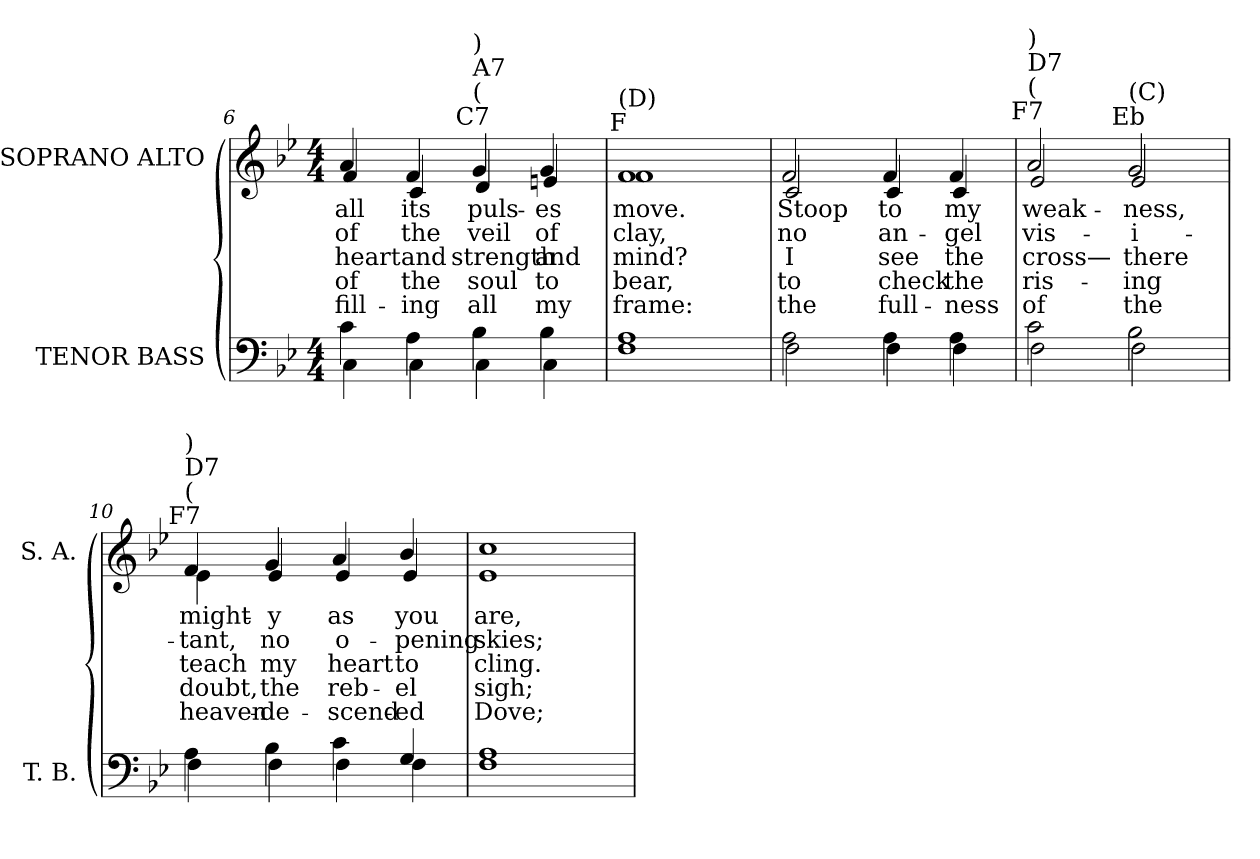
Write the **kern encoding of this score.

**kern	**kern	**text	**text	**text	**text	**text
*part2	*part1	*part1	*part1	*part1	*part1	*part1
*staff2	*staff1	*staff1	*staff1	*staff1	*staff1	*staff1
*I"TENOR BASS	*I"SOPRANO ALTO	*	*	*	*	*
*I'T. B.	*I'S. A.	*	*	*	*	*
*clefF4	*clefG2	*	*	*	*	*
*k[b-e-]	*k[b-e-]	*	*	*	*	*
*B-:	*B-:	*	*	*	*	*
*M4/4	*M4/4	*	*	*	*	*
=6	=6	=6	=6	=6	=6	=6
*^	*	*	*	*	*	*
!	!	!LO:TX:a:cj:t=F/C	!	!	!	!	!
!	!	!LO:TX:t=(	!	!	!	!	!
!	!	!LO:TX:t=D/A	!	!	!	!	!
!	!	!LO:TX:t=)	!	!	!	!	!
!	!	!	!LO:LY:b:color=#000000	!LO:LY:b:color=#000000	!LO:LY:b:color=#000000	!LO:LY:b:color=#000000	!LO:LY:b:color=#000000
*	*	*^	*	*	*	*	*
4ci\	4Ci\	4ai/	4fi/	all	of	heart	of	fill-
!	!	!	!	!LO:LY:b:color=#000000	!LO:LY:b:color=#000000	!LO:LY:b:color=#000000	!LO:LY:b:color=#000000	!LO:LY:b:color=#000000
4Ai\	4Ci\	4fi/	4ci/	its	the	and	the	-ing
!	!	!LO:TX:a:cj:t=C7	!	!	!	!	!	!
!	!	!LO:TX:t=(	!	!	!	!	!	!
!	!	!LO:TX:t=A7	!	!	!	!	!	!
!	!	!LO:TX:t=)	!	!	!	!	!	!
!	!	!	!	!LO:LY:b:color=#000000	!LO:LY:b:color=#000000	!LO:LY:b:color=#000000	!LO:LY:b:color=#000000	!LO:LY:b:color=#000000
4B-i\	4Ci\	4gi/	4di/	puls-	veil	strength	soul	all
!	!	!	!	!LO:LY:b:color=#000000	!LO:LY:b:color=#000000	!LO:LY:b:color=#000000	!LO:LY:b:color=#000000	!LO:LY:b:color=#000000
4B-i\	4Ci\	4gi/	4eni/	-es	of	and	to	my
=7	=7	=7	=7	=7	=7	=7	=7	=7
!	!	!LO:TX:a:cj:t=F	!	!	!	!	!	!
!	!	!LO:TX:t=(D)	!	!	!	!	!	!
!	!	!	!	!LO:LY:b:color=#000000	!LO:LY:b:color=#000000	!LO:LY:b:color=#000000	!LO:LY:b:color=#000000	!LO:LY:b:color=#000000
1Ai	1Fi	1fi	1fi	move.	clay,	mind?	bear,	frame:
!!LO:LB:g=z	!!
=8	=8	=8	=8	=8	=8	=8	=8	=8
!	!	!	!	!LO:LY:b:color=#000000	!LO:LY:b:color=#000000	!LO:LY:b:color=#000000	!LO:LY:b:color=#000000	!LO:LY:b:color=#000000
2Ai\	2Fi\	2fi/	2ci/	Stoop	no	I	to	the
!	!	!	!	!LO:LY:b:color=#000000	!LO:LY:b:color=#000000	!LO:LY:b:color=#000000	!LO:LY:b:color=#000000	!LO:LY:b:color=#000000
4Ai\	4Fi\	4fi/	4ci/	to	an-	see	check	full-
!	!	!	!	!LO:LY:b:color=#000000	!LO:LY:b:color=#000000	!LO:LY:b:color=#000000	!LO:LY:b:color=#000000	!LO:LY:b:color=#000000
4Ai\	4Fi\	4fi/	4ci/	my	-gel	the	the	-ness
=9	=9	=9	=9	=9	=9	=9	=9	=9
!	!	!LO:TX:a:cj:t=F7	!	!	!	!	!	!
!	!	!LO:TX:t=(	!	!	!	!	!	!
!	!	!LO:TX:t=D7	!	!	!	!	!	!
!	!	!LO:TX:t=)	!	!	!	!	!	!
!	!	!	!	!LO:LY:b:color=#000000	!LO:LY:b:color=#000000	!LO:LY:b:color=#000000	!LO:LY:b:color=#000000	!LO:LY:b:color=#000000
2ci\	2Fi\	2ai/	2e-i/	weak-	vis-	cross—	ris-	of
!	!	!LO:TX:a:cj:t=Eb	!	!	!	!	!	!
!	!	!LO:TX:t=(C)	!	!	!	!	!	!
!	!	!	!	!LO:LY:b:color=#000000	!LO:LY:b:color=#000000	!LO:LY:b:color=#000000	!LO:LY:b:color=#000000	!LO:LY:b:color=#000000
2B-i\	2Fi\	2gi/	2e-i/	-ness,	-i-	there	-ing	the
=10	=10	=10	=10	=10	=10	=10	=10	=10
!	!	!LO:TX:a:cj:t=F7	!	!	!	!	!	!
!	!	!LO:TX:t=(	!	!	!	!	!	!
!	!	!LO:TX:t=D7	!	!	!	!	!	!
!	!	!LO:TX:t=)	!	!	!	!	!	!
!	!	!	!	!LO:LY:b:color=#000000	!LO:LY:b:color=#000000	!LO:LY:b:color=#000000	!LO:LY:b:color=#000000	!LO:LY:b:color=#000000
4Ai\	4Fi\	4fi/	4e-i\	might-	-tant,	teach	doubt,	heaven-
!	!	!	!	!LO:LY:b:color=#000000	!LO:LY:b:color=#000000	!LO:LY:b:color=#000000	!LO:LY:b:color=#000000	!LO:LY:b:color=#000000
4B-i\	4Fi\	4gi/	4e-i/	-y	no	my	the	-de-
!	!	!	!	!LO:LY:b:color=#000000	!LO:LY:b:color=#000000	!LO:LY:b:color=#000000	!LO:LY:b:color=#000000	!LO:LY:b:color=#000000
4ci\	4Fi\	4ai/	4e-i/	as	o-	heart	reb-	-scend-
!	!	!	!	!LO:LY:b:color=#000000	!LO:LY:b:color=#000000	!LO:LY:b:color=#000000	!LO:LY:b:color=#000000	!LO:LY:b:color=#000000
4Gi/	4Fi\	4b-i/	4e-i/	you	-pening	to	-el	-ed
=11	=11	=11	=11	=11	=11	=11	=11	=11
!	!	!	!	!LO:LY:b:color=#000000	!LO:LY:b:color=#000000	!LO:LY:b:color=#000000	!LO:LY:b:color=#000000	!LO:LY:b:color=#000000
1Ai	1Fi	1cci	1e-i	are,	skies;	cling.	sigh;	Dove;
*v	*v	*	*	*	*	*	*	*
*	*v	*v	*	*	*	*	*
=	=	=	=	=	=	=
*-	*-	*-	*-	*-	*-	*-
